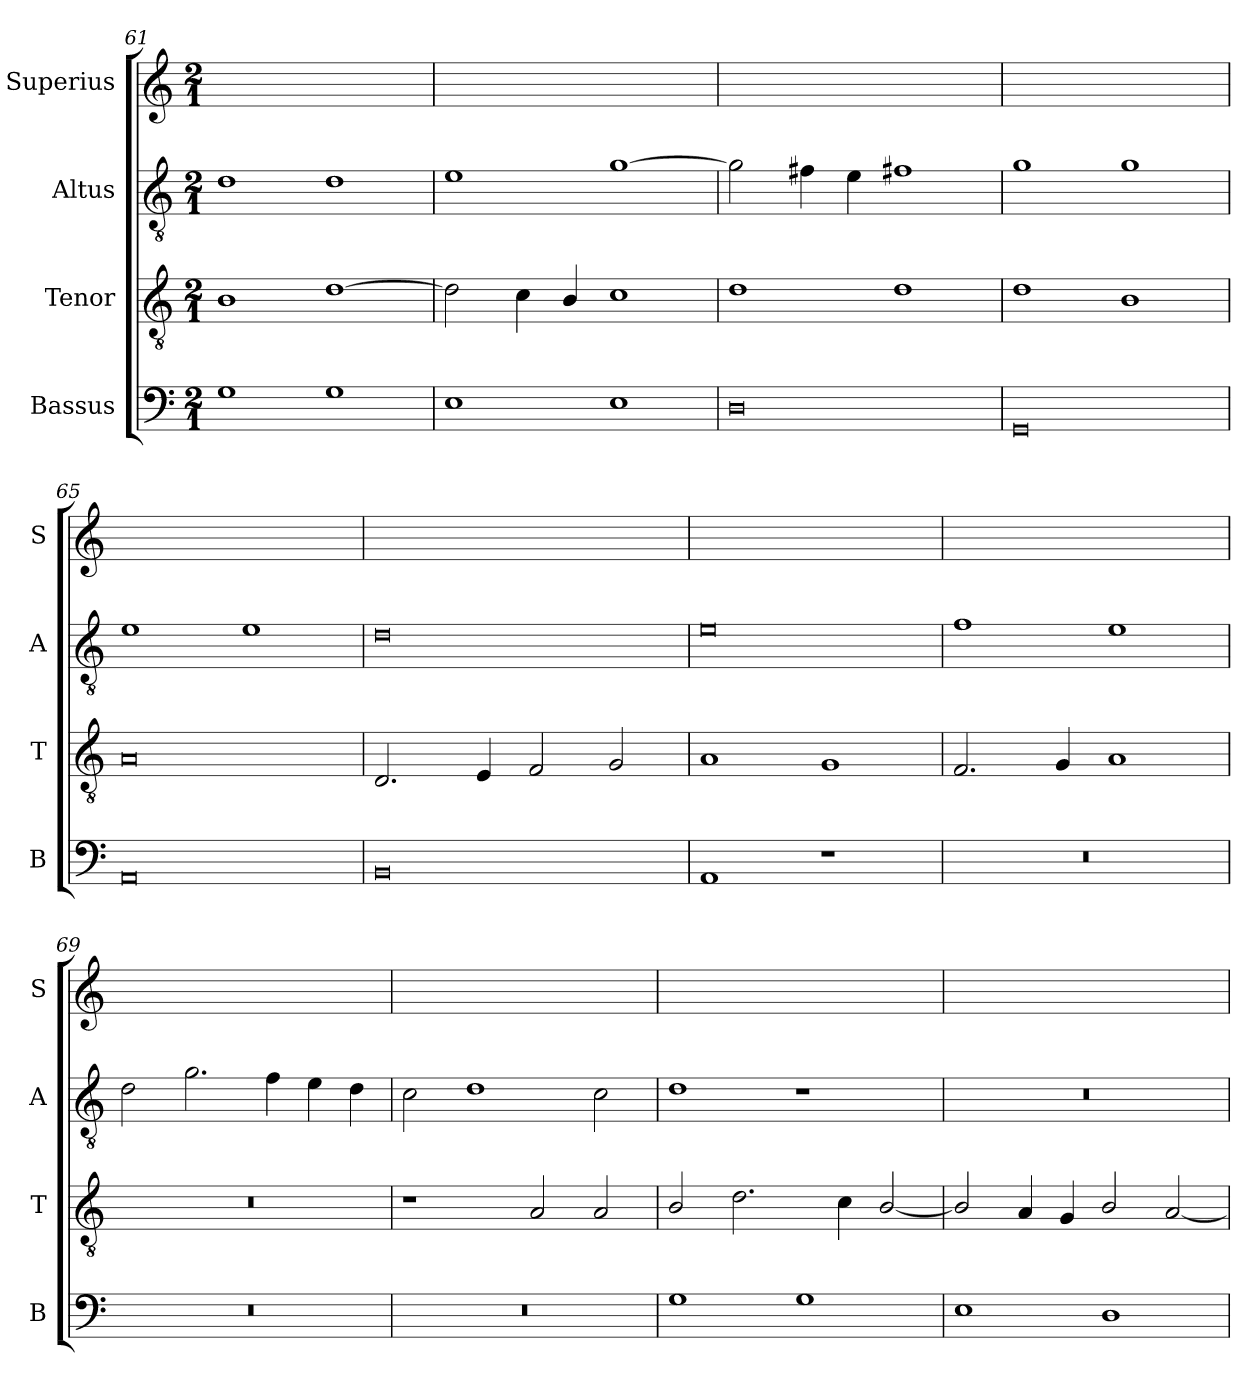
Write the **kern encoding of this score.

**kern	**kern	**kern	**kern
*part4	*part3	*part2	*part1
*staff4	*staff3	*staff2	*staff1
*I"Bassus	*I"Tenor	*I"Altus	*I"Superius
*I'B	*I'T	*I'A	*I'S
*clefF4	*clefGv2	*clefGv2	*clefG2
*k[]	*k[]	*k[]	*k[]
*M2/1	*M2/1	*M2/1	*M2/1
=61	=61	=61	=61
1G	1B	1d	0ryy
1G	[1d	1d	.
=62	=62	=62	=62
1E	2d\]	1e	0ryy
.	4c\	.	.
.	4B/	.	.
1E	1c	[1g	.
=63	=63	=63	=63
0D	1d	2g\]	0ryy
.	.	4f#X\	.
.	.	4e\	.
.	1d	1f#X	.
=64	=64	=64	=64
0GG	1d	1g	0ryy
.	1B	1g	.
=65	=65	=65	=65
0AA	0A	1e	0ryy
.	.	1e	.
=66	=66	=66	=66
0BB	2.D/	0d	0ryy
.	4E/	.	.
.	2F/	.	.
.	2G/	.	.
=67	=67	=67	=67
1AA	1A	0e	0ryy
1r	1G	.	.
=68	=68	=68	=68
0r	2.F/	1f	0ryy
.	4G/	.	.
.	1A	1e	.
=69	=69	=69	=69
0r	0r	2d\	0ryy
.	.	2.g\	.
.	.	4f\	.
.	.	4e\	.
.	.	4d\	.
=70	=70	=70	=70
0r	1r	2c\	0ryy
.	.	1d	.
.	2A/	.	.
.	2A/	2c\	.
=71	=71	=71	=71
1G	2B/	1d	0ryy
.	2.d\	.	.
1G	.	1r	.
.	4c\	.	.
.	[2B/	.	.
=72	=72	=72	=72
1E	2B/]	0r	0ryy
.	4A/	.	.
.	4G/	.	.
1D	2B/	.	.
.	[2A/	.	.
=	=	=	=
*-	*-	*-	*-
